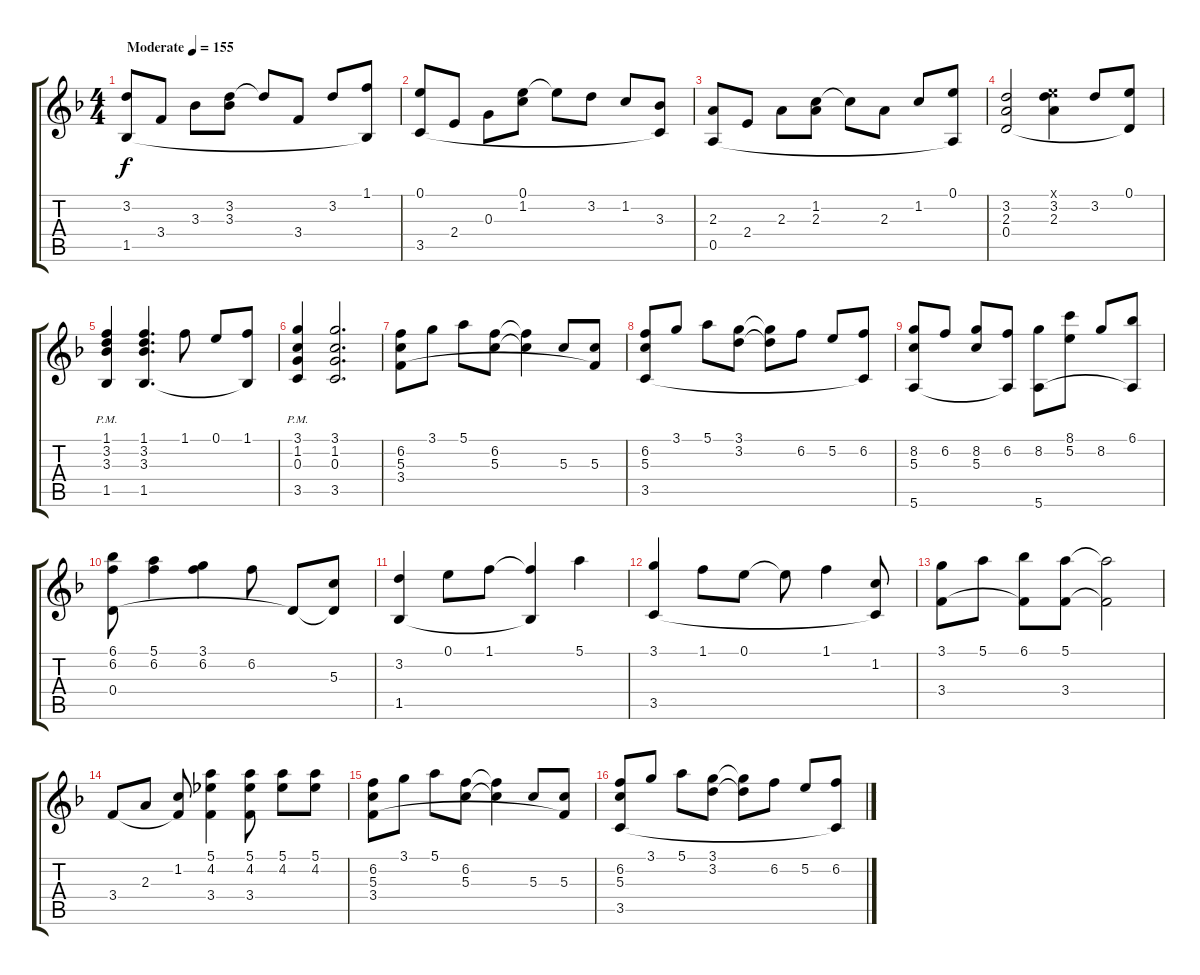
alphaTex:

\track "" {instrument acousticguitarsteel}
\staff {score tabs}
\tuning (E4 B3 G3 D3 A2 E2) {hide}
\ts (4 4)
\section ("" "")
\tempo (155 "Moderate")
\clef g2
\ks f
(3.2 1.5).8{dy f instrument acousticguitarsteel} 3.4.8 3.3.8 (3.2 3.3).8 3.2{t}.8 3.4.8 3.2.8 (1.1 1.5{t}).8 |
(0.1 3.5).8 2.4.8 0.3.8 (0.1 1.2).8 0.1{t}.8 3.2.8 1.2.8 (3.3 3.5{t}).8 |
(2.3 0.5).8 2.4.8 2.3.8 (1.2 2.3).8 1.2{t}.8 2.3.8 1.2.8 (0.1 0.5{t}).8 |
(3.2 2.3 0.4).2 (0.1{x} 3.2 2.3).4 3.2.8 (0.1 0.4{t}).8 |
(1.1 3.2{pm} 3.3 1.5).4 (1.1 3.2 3.3 1.5).4{d} 1.1.8 0.1.8 (1.1 1.5{t}).8 |
(3.1{pm} 1.2 0.3 3.5).4 (3.1 1.2 0.3 3.5).2{d} |
(6.2 5.3 3.4).8 3.1.8 5.1.8 (6.2 5.3).8 (6.2{t} 5.3{t}).4 5.3.8 (5.3 3.4{t}).8 |
(6.2 5.3 3.5).8 3.1.8 5.1.8 (3.1 3.2).8 (3.1{t} 3.2{t}).8 6.2.8 5.2.8 (6.2 3.5{t}).8 |
(8.2 5.3 5.6).8 6.2.8 (8.2 5.3).8 (6.2 5.6{t}).8 (8.2 5.6).8 (8.1 5.2).8 8.2.8 (6.1 5.6{t}).8 |
(6.1 6.2 0.4).8 (5.1 6.2).4 (3.1 6.2).4 6.2.8 0.4{t}.8 (5.3 0.4{t}).8 |
(3.2 1.5).4 0.1.8 1.1.8 (1.1{t} 1.5{t}).4 5.1.4 |
(3.1 3.5).4 1.1.8 0.1.8 0.1{t}.8 1.1.4 (1.2 3.5{t}).8 |
(3.1 3.4).8 5.1.8 (6.1 3.4{t}).8 (5.1 3.4).8 (5.1{t} 3.4{t}).2 |
3.4.8 2.3.8 (1.2 3.4{t}).8 (5.1 4.2 3.4).4 (5.1 4.2 3.4).8 (5.1 4.2).8 (5.1 4.2).8 |
(6.2 5.3 3.4).8 3.1.8 5.1.8 (6.2 5.3).8 (6.2{t} 5.3{t}).4 5.3.8 (5.3 3.4{t}).8 |
(6.2 5.3 3.5).8 3.1.8 5.1.8 (3.1 3.2).8 (3.1{t} 3.2{t}).8 6.2.8 5.2.8 (6.2 3.5{t}).8
